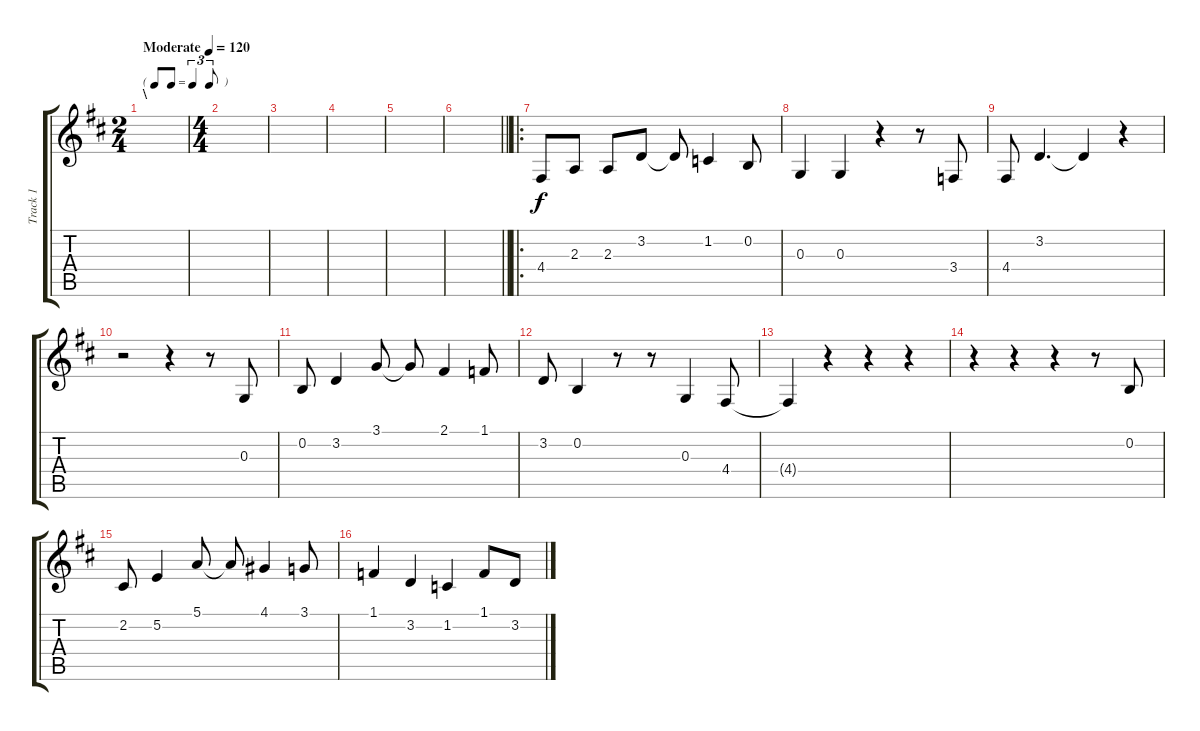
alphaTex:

\track ("Track 1" "Track 1") {instrument tenorsax}
\staff {score tabs}
\tuning (E4 B3 G3 D3 A2 E2) {hide}
\ts (2 4)
\tf triplet8th
\section ("" "\\")
\tempo (120 "Moderate")
\clef g2
\ks d
|
\ts (4 4)
|
|
|
|
\barLineRight lightlight
|
\ro
4.4.8 2.3.8 2.3.8 3.2.8 3.2{t}.8 1.2.4 0.2.8 |
0.3.4 0.3.4 r.4 r.8 3.4.8 |
4.4.8 3.2.4{d} 3.2{t}.4 r.4 |
r.2 r.4 r.8 0.3.8 |
0.2.8 3.2.4 3.1.8 3.1{t}.8 2.1.4 1.1.8 |
3.2.8 0.2.4 r.8 r.8 0.3.4 4.4.8 |
4.4{t}.4 r.4 r.4 r.4 |
r.4 r.4 r.4 r.8 0.2.8 |
2.2.8 5.2.4 5.1.8 5.1{t}.8 4.1.4 3.1.8 |
1.1.4 3.2.4 1.2.4 1.1.8 3.2.8
